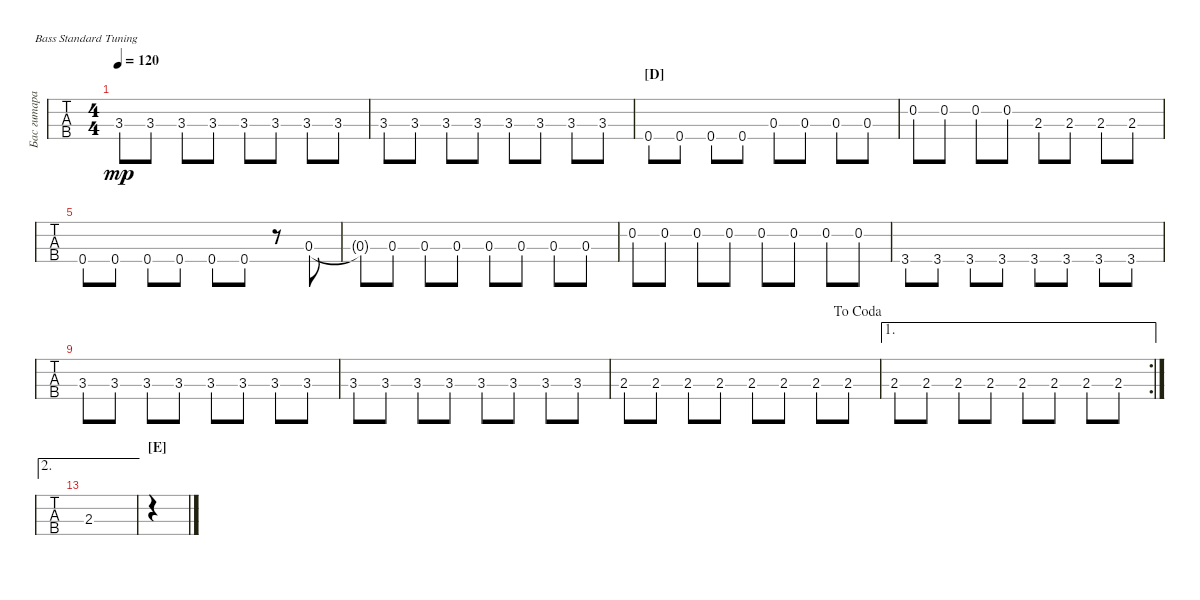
\defaultSystemsLayout 4
\bracketExtendMode groupsimilarinstruments
\multiTrackTrackNamePolicy hidden
\firstSystemTrackNameMode fullname
\otherSystemsTrackNameMode fullname
\otherSystemsTrackNameOrientation horizontal
\defaultBarNumberDisplay FirstOfSystem
\track ("Бас гитара" "E-Bass") {multiBarRest instrument electricbassfinger}
\staff {tabs}
\tuning (G2 D2 A1 E1)
\ts (4 4)
\tempo 120
\clef f4
\ks eminor
3.3.8{dy mp} 3.3.8 3.3.8 3.3.8 3.3.8 3.3.8 3.3.8 3.3.8 |
3.3.8 3.3.8 3.3.8 3.3.8 3.3.8 3.3.8 3.3.8 3.3.8 |
\section ("D" "")
0.4.8 0.4.8 0.4.8 0.4.8 0.3.8 0.3.8 0.3.8 0.3.8 |
0.2.8 0.2.8 0.2.8 0.2.8 2.3.8 2.3.8 2.3.8 2.3.8 |
0.4.8 0.4.8 0.4.8 0.4.8 0.4.8 0.4.8 r.8 0.3.8 |
0.3{t}.8 0.3.8 0.3.8 0.3.8 0.3.8 0.3.8 0.3.8 0.3.8 |
0.2.8 0.2.8 0.2.8 0.2.8 0.2.8 0.2.8 0.2.8 0.2.8 |
3.4.8 3.4.8 3.4.8 3.4.8 3.4.8 3.4.8 3.4.8 3.4.8 |
3.3.8 3.3.8 3.3.8 3.3.8 3.3.8 3.3.8 3.3.8 3.3.8 |
3.3.8 3.3.8 3.3.8 3.3.8 3.3.8 3.3.8 3.3.8 3.3.8 |
\jump dacoda
2.3.8 2.3.8 2.3.8 2.3.8 2.3.8 2.3.8 2.3.8 2.3.8 |
\ae 1
\rc 2
2.3.8 2.3.8 2.3.8 2.3.8 2.3.8 2.3.8 2.3.8 2.3.8 |
\ae 2
2.3.1 |
\section ("E" "")
